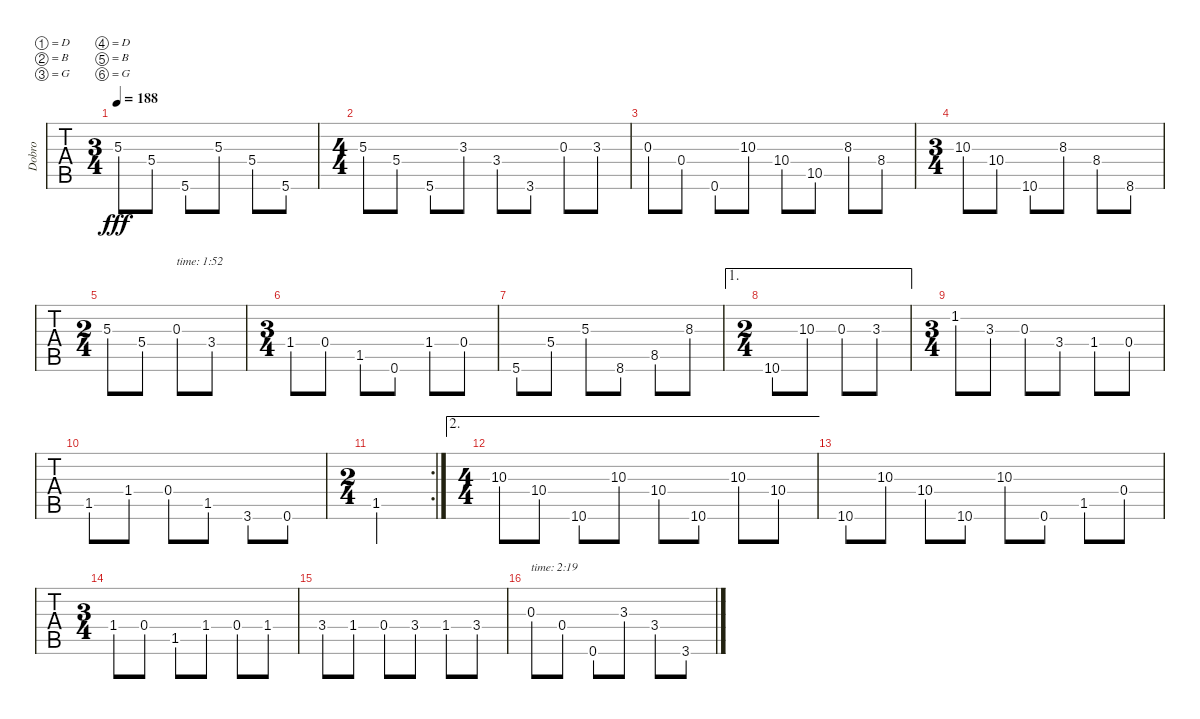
\bracketExtendMode groupsimilarinstruments
\multiBarRest
\track ("Dobro" "Dobro") {instrument acousticguitarsteel}
\staff {tabs}
\tuning (D4 B3 G3 D3 B2 G2)
\displaytranspose 0
\ts (3 4)
\beaming (8 2 2 2)
\tempo 188
\clef g2
\ks cminor
5.3{acc forcenatural}.8{dy fff} 5.4{acc forcenatural}.8 5.6{acc forcenatural}.8 5.3{acc forcenatural}.8 5.4{acc forcenatural}.8 5.6{acc forcenatural}.8 |
\ts (4 4)
\beaming (8 2 2 2 2)
5.3{acc forcenatural}.8 5.4{acc forcenatural}.8 5.6{acc forcenatural}.8 3.3{acc b}.8 3.4{acc forcenatural}.8 3.6{acc b}.8 0.3{acc forcenatural}.8 3.3{acc b}.8 |
0.3{acc forcenatural}.8 0.4{acc forcenatural}.8 0.6{acc forcenatural}.8 10.3{acc forcenatural}.8 10.4{acc forcenatural}.8 10.5{acc forcenatural}.8 8.3{acc b}.8 8.4{acc b}.8 |
\ts (3 4)
\beaming (8 2 2 2)
10.3{acc forcenatural}.8 10.4{acc forcenatural}.8 10.6{acc forcenatural}.8 8.3{acc b}.8 8.4{acc b}.8 8.6{acc b}.8 |
\ts (2 4)
\beaming (8 2 2)
5.3{acc forcenatural}.8 5.4{acc forcenatural}.8 0.3{acc forcenatural}.8{txt "time: 1:52"} 3.4{acc forcenatural}.8 |
\ts (3 4)
\beaming (8 2 2 2)
1.4{acc b}.8 0.4{acc forcenatural}.8 1.5{acc forcenatural}.8 0.6{acc forcenatural}.8 1.4{acc b}.8 0.4{acc forcenatural}.8 |
5.6{acc forcenatural}.8 5.4{acc forcenatural}.8 5.3{acc forcenatural}.8 8.6{acc b}.8 8.5{acc forcenatural}.8 8.3{acc b}.8 |
\ae 1
\ts (2 4)
\beaming (8 2 2)
10.6{acc forcenatural}.8 10.3{acc forcenatural}.8 0.3{acc forcenatural}.8 3.3{acc b}.8 |
\ts (3 4)
\beaming (8 2 2 2)
1.2{acc forcenatural}.8 3.3{acc b}.8 0.3{acc forcenatural}.8 3.4{acc forcenatural}.8 1.4{acc b}.8 0.4{acc forcenatural}.8 |
1.5{acc forcenatural}.8 1.4{acc b}.8 0.4{acc forcenatural}.8 1.5{acc forcenatural}.8 3.6{acc b}.8 0.6{acc forcenatural}.8 |
\rc 2
\ts (2 4)
\beaming (8 2 2)
1.5{acc forcenatural}.2 |
\ae 2
\ts (4 4)
\beaming (8 2 2 2 2)
10.3{acc forcenatural}.8 10.4{acc forcenatural}.8 10.6{acc forcenatural}.8 10.3{acc forcenatural}.8 10.4{acc forcenatural}.8 10.6{acc forcenatural}.8 10.3{acc forcenatural}.8 10.4{acc forcenatural}.8 |
10.6{acc forcenatural}.8 10.3{acc forcenatural}.8 10.4{acc forcenatural}.8 10.6{acc forcenatural}.8 10.3{acc forcenatural}.8 0.6{acc forcenatural}.8 1.5{acc forcenatural}.8 0.4{acc forcenatural}.8 |
\ts (3 4)
\beaming (8 2 2 2)
1.4{acc b}.8 0.4{acc forcenatural}.8 1.5{acc forcenatural}.8 1.4{acc b}.8 0.4{acc forcenatural}.8 1.4{acc b}.8 |
3.4{acc forcenatural}.8 1.4{acc b}.8 0.4{acc forcenatural}.8 3.4{acc forcenatural}.8 1.4{acc b}.8 3.4{acc forcenatural}.8 |
0.3{acc forcenatural}.8{txt "time: 2:19"} 0.4{acc forcenatural}.8 0.6{acc forcenatural}.8 3.3{acc b}.8 3.4{acc forcenatural}.8 3.6{acc b}.8
